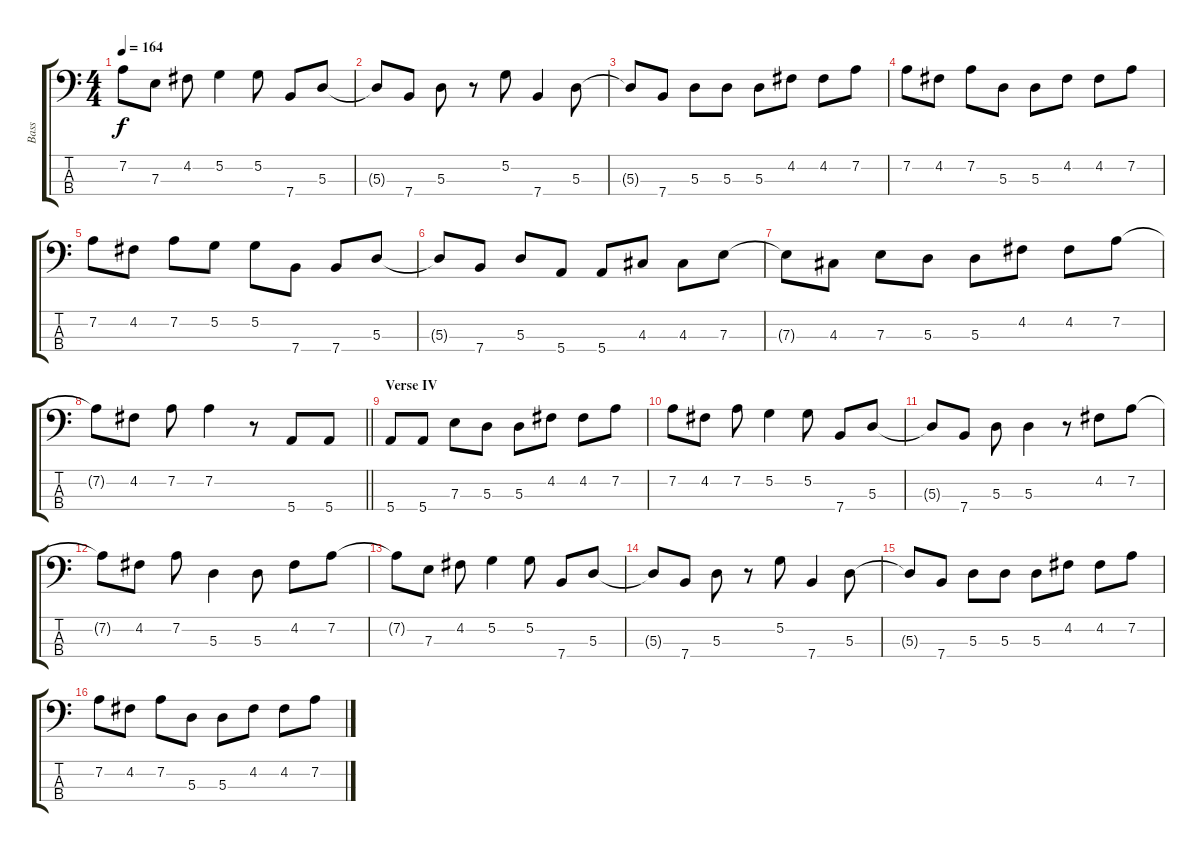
\track ("Bass" "Bass") {instrument electricbassfinger}
\staff {score tabs}
\tuning (G2 D2 A1 E1) {hide}
\ts (4 4)
\tempo 164
\clef f4
\ks c
7.2{t}.8{dy f} 7.3.8 4.2.8 5.2.4 5.2.8 7.4.8 5.3.8 |
5.3{t}.8 7.4.8 5.3.8 r.8 5.2.8 7.4.4 5.3.8 |
5.3{t}.8 7.4.8 5.3.8 5.3.8 5.3.8 4.2.8 4.2.8 7.2.8 |
7.2.8 4.2.8 7.2.8 5.3.8 5.3.8 4.2.8 4.2.8 7.2.8 |
7.2.8 4.2.8 7.2.8 5.2.8 5.2.8 7.4.8 7.4.8 5.3.8 |
5.3{t}.8 7.4.8 5.3.8 5.4.8 5.4.8 4.3.8 4.3.8 7.3.8 |
7.3{t}.8 4.3.8 7.3.8 5.3.8 5.3.8 4.2.8 4.2.8 7.2.8 |
\barLineRight lightlight
7.2{t}.8 4.2.8 7.2.8 7.2.4 r.8 5.4.8 5.4.8 |
\section ("" "Verse IV")
5.4.8 5.4.8 7.3.8 5.3.8 5.3.8 4.2.8 4.2.8 7.2.8 |
7.2.8 4.2.8 7.2.8 5.2.4 5.2.8 7.4.8 5.3.8 |
5.3{t}.8 7.4.8 5.3.8 5.3.4 r.8 4.2.8 7.2.8 |
7.2{t}.8 4.2.8 7.2.8 5.3.4 5.3.8 4.2.8 7.2.8 |
7.2{t}.8 7.3.8 4.2.8 5.2.4 5.2.8 7.4.8 5.3.8 |
5.3{t}.8 7.4.8 5.3.8 r.8 5.2.8 7.4.4 5.3.8 |
5.3{t}.8 7.4.8 5.3.8 5.3.8 5.3.8 4.2.8 4.2.8 7.2.8 |
7.2.8 4.2.8 7.2.8 5.3.8 5.3.8 4.2.8 4.2.8 7.2.8
